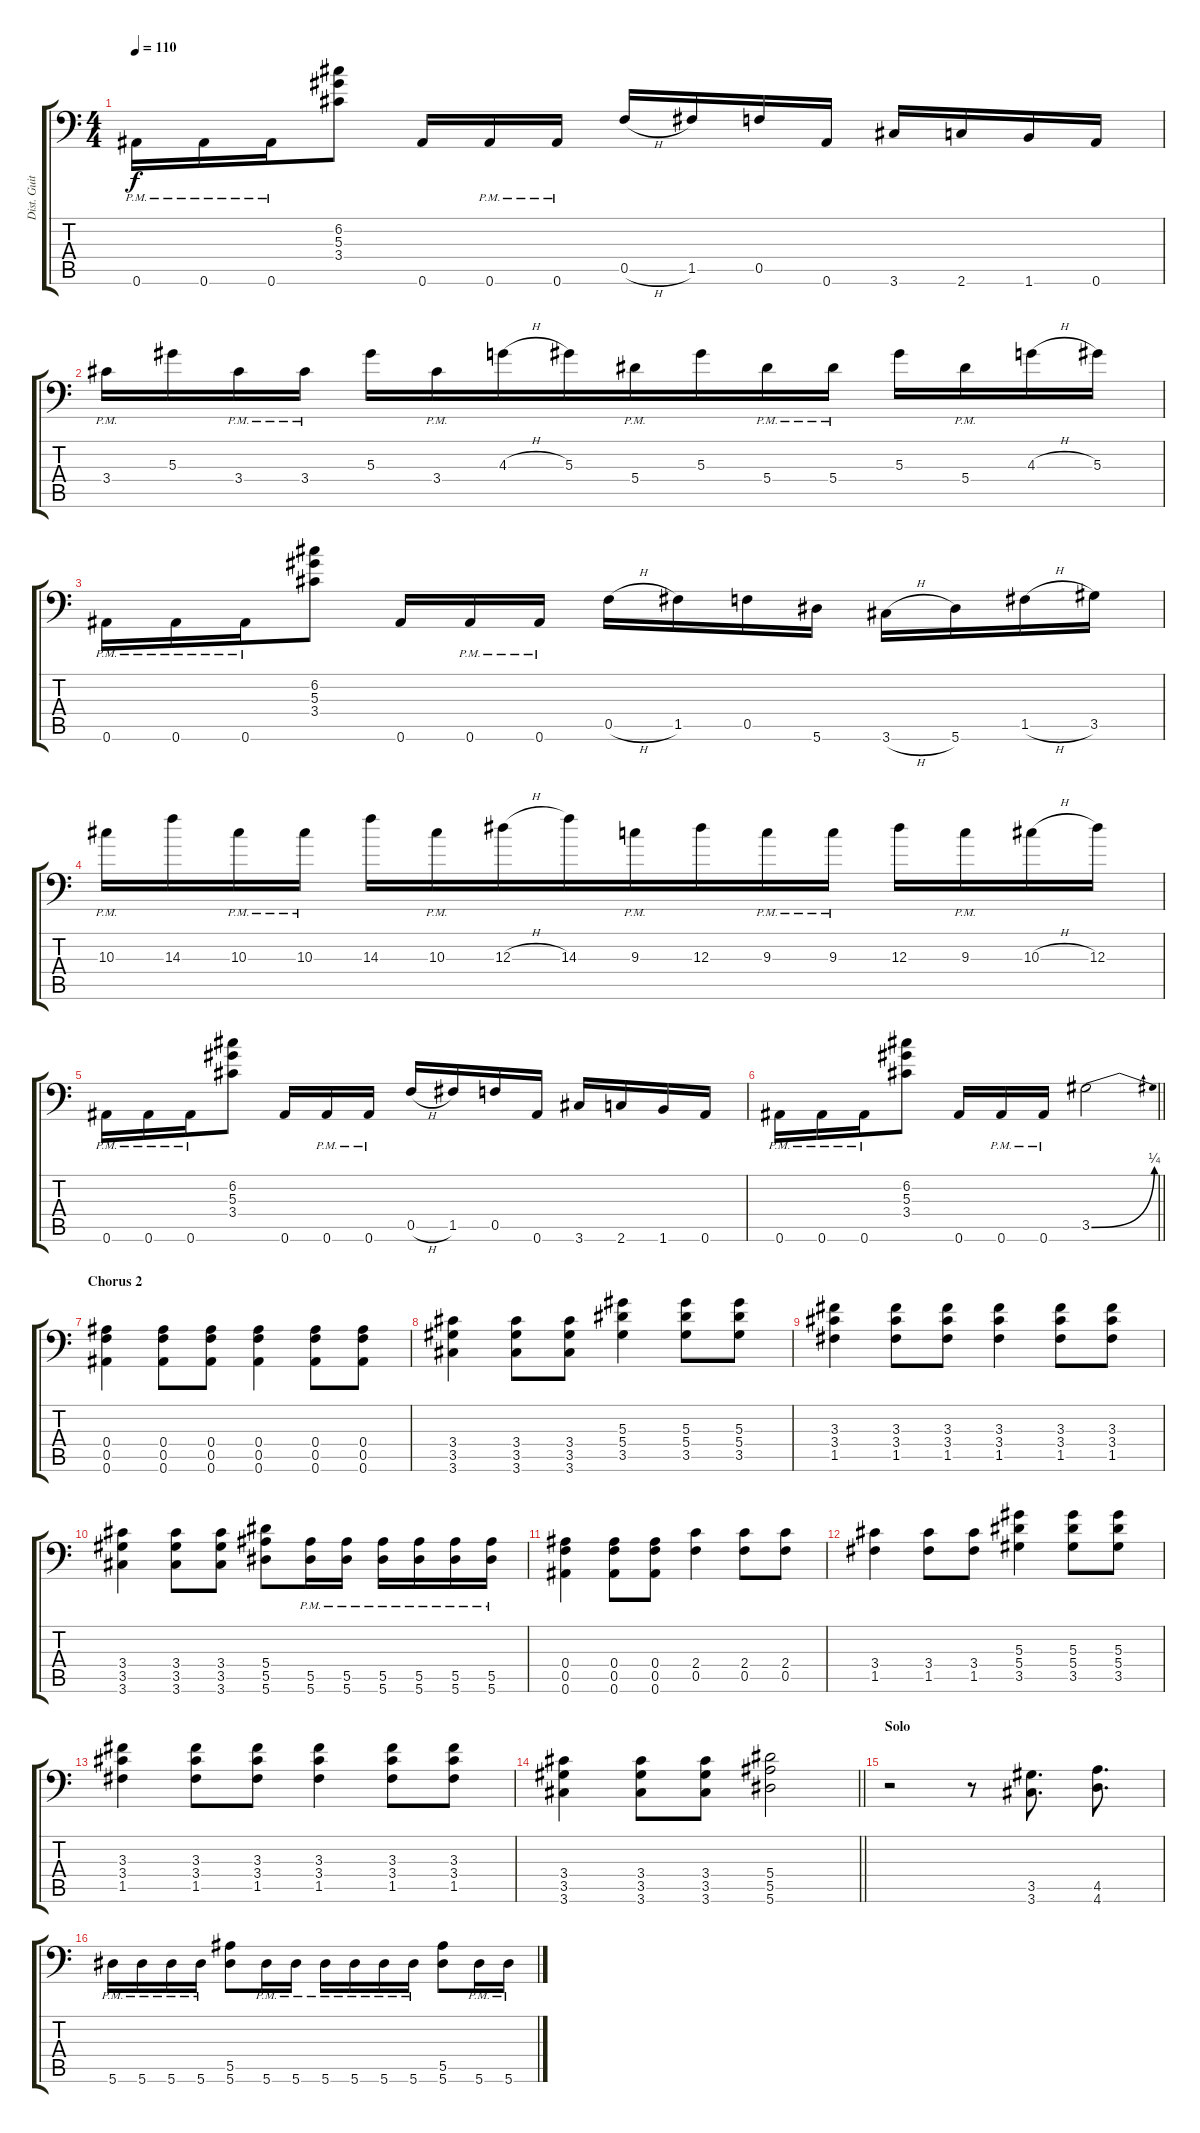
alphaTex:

\track ("Dist. Guitar Rythm 1" "Dist. Guit") {instrument distortionguitar}
\staff {score tabs}
\tuning (C4 G3 Eb3 Bb2 F2 Bb1) {hide}
\ts (4 4)
\tempo 110
\clef f4
\ks c
0.6{pm}.16{dy f} 0.6{pm}.16{beam merge} 0.6{pm}.16 (6.2 5.3 3.4).8 0.6.16 0.6{pm}.16 0.6{pm}.16 0.5{h}.16 1.5.16 0.5.16 0.6.16 3.6.16 2.6.16 1.6.16 0.6.16 |
3.4{pm}.16 5.3.16 3.4{pm}.16{beam merge} 3.4{pm}.16 5.3.16 3.4{pm}.16 4.3{h}.16{beam merge} 5.3.16{beam merge} 5.4{pm}.16 5.3.16 5.4{pm}.16{beam merge} 5.4{pm}.16 5.3.16 5.4{pm}.16 4.3{h}.16 5.3.16 |
0.6{pm}.16 0.6{pm}.16{beam merge} 0.6{pm}.16 (6.2 5.3 3.4).8 0.6.16 0.6{pm}.16 0.6{pm}.16 0.5{h}.16 1.5.16 0.5.16 5.6.16 3.6{h}.16 5.6.16 1.5{h}.16 3.5.16 |
10.3{pm}.16 14.3.16 10.3{pm}.16{beam merge} 10.3{pm}.16 14.3.16 10.3{pm}.16 12.3{h}.16{beam merge} 14.3.16{beam merge} 9.3{pm}.16 12.3.16 9.3{pm}.16{beam merge} 9.3{pm}.16 12.3.16 9.3{pm}.16 10.3{h}.16 12.3.16 |
0.6{pm}.16 0.6{pm}.16{beam merge} 0.6{pm}.16 (6.2 5.3 3.4).8 0.6.16 0.6{pm}.16 0.6{pm}.16 0.5{h}.16 1.5.16 0.5.16 0.6.16 3.6.16 2.6.16 1.6.16 0.6.16 |
\barLineRight lightlight
0.6{pm}.16 0.6{pm}.16{beam merge} 0.6{pm}.16 (6.2 5.3 3.4).8 0.6.16 0.6{pm}.16 0.6{pm}.16 3.5{be (bend 0 0 60 1)}.2 |
\section ("" "Chorus 2")
(0.4 0.5 0.6).4 (0.4 0.5 0.6).8 (0.4 0.5 0.6).8 (0.4 0.5 0.6).4 (0.4 0.5 0.6).8 (0.4 0.5 0.6).8 |
(3.4 3.5 3.6).4 (3.4 3.5 3.6).8 (3.4 3.5 3.6).8 (5.3 5.4 3.5).4 (5.3 5.4 3.5).8{beam merge} (5.3 5.4 3.5).8 |
(3.3 3.4 1.5).4{beam merge} (3.3 3.4 1.5).8{beam merge} (3.3 3.4 1.5).8 (3.3 3.4 1.5).4{beam merge} (3.3 3.4 1.5).8 (3.3 3.4 1.5).8 |
(3.4 3.5 3.6).4 (3.4 3.5 3.6).8 (3.4 3.5 3.6).8 (5.4 5.5 5.6).8 (5.5{pm} 5.6{pm}).16 (5.5{pm} 5.6{pm}).16 (5.5{pm} 5.6{pm}).16 (5.5{pm} 5.6{pm}).16 (5.5{pm} 5.6{pm}).16{beam merge} (5.5{pm} 5.6{pm}).16 |
(0.4 0.5 0.6).4 (0.4 0.5 0.6).8 (0.4 0.5 0.6).8 (2.4 0.5).4 (2.4 0.5).8 (2.4 0.5).8 |
(3.4 1.5).4 (3.4 1.5).8 (3.4 1.5).8 (5.3 5.4 3.5).4 (5.3 5.4 3.5).8{beam merge} (5.3 5.4 3.5).8 |
(3.3 3.4 1.5).4{beam merge} (3.3 3.4 1.5).8{beam merge} (3.3 3.4 1.5).8 (3.3 3.4 1.5).4{beam merge} (3.3 3.4 1.5).8 (3.3 3.4 1.5).8 |
\barLineRight lightlight
(3.4 3.5 3.6).4 (3.4 3.5 3.6).8 (3.4 3.5 3.6).8 (5.4 5.5 5.6).2 |
\section ("" "Solo")
r.2{beam merge} r.8 (3.5 3.6).8{d} (4.5 4.6).8{d} |
5.6{pm}.16 5.6{pm}.16 5.6{pm}.16 5.6{pm}.16 (5.5 5.6).8 5.6{pm}.16{beam merge} 5.6{pm}.16 5.6{pm}.16 5.6{pm}.16 5.6{pm}.16 5.6{pm}.16 (5.5 5.6).8 5.6{pm}.16 5.6{pm}.16
